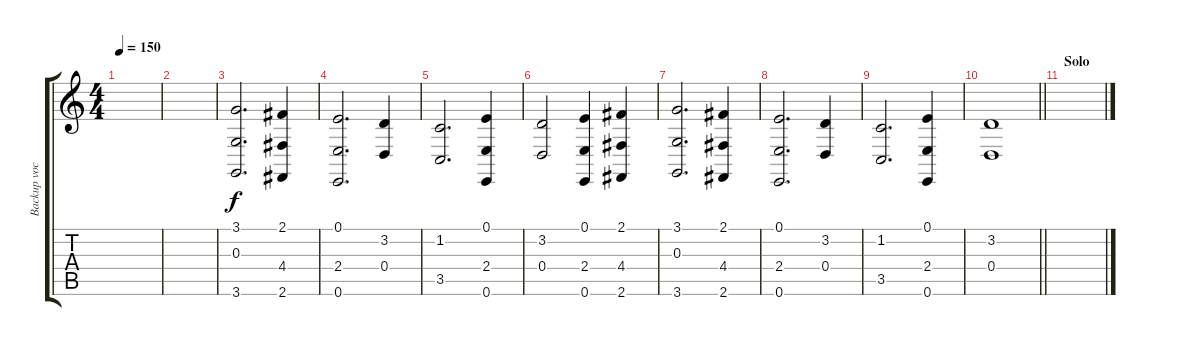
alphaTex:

\track ("Backup vocals" "Backup voc") {instrument choiraahs}
\staff {score tabs}
\tuning (E4 B3 G3 D3 A2 E2) {hide}
\ts (4 4)
\tempo 150
\clef g2
\ks c
|
|
(3.1 0.3 3.6).2{d} (2.1 4.4 2.6).4 |
(0.1 2.4 0.6).2{d} (3.2 0.4).4 |
(1.2 3.5).2{d} (0.1 2.4 0.6).4 |
(3.2 0.4).2 (0.1 2.4 0.6).4 (2.1 4.4 2.6).4 |
(3.1 0.3 3.6).2{d} (2.1 4.4 2.6).4 |
(0.1 2.4 0.6).2{d} (3.2 0.4).4 |
(1.2 3.5).2{d} (0.1 2.4 0.6).4 |
\barLineRight lightlight
(3.2 0.4).1 |
\section ("" "Solo")
